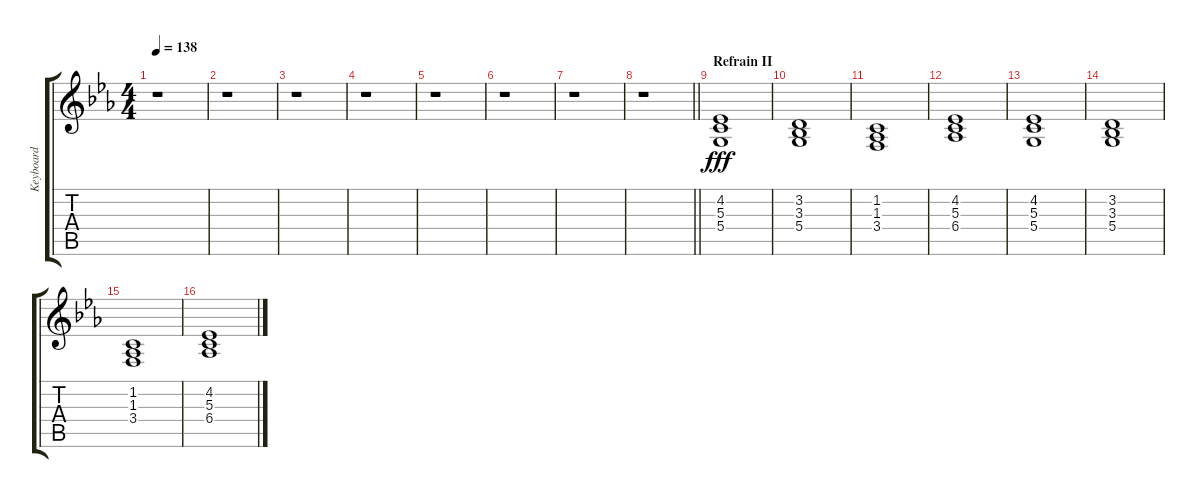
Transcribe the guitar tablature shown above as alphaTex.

\track ("Keyboard" "Keyboard") {instrument synthstrings2}
\staff {score tabs}
\tuning (E4 B3 G3 D3 A2 E2) {hide}
\ts (4 4)
\tempo 138
\clef g2
\ks eb
r.1{dy f} |
r.1 |
r.1 |
r.1 |
r.1 |
r.1 |
r.1 |
\barLineRight lightlight
r.1 |
\section ("" "Refrain II")
(4.2 5.3 5.4).1{dy fff instrument synthstrings1} |
(3.2 3.3 5.4).1 |
(1.2 1.3 3.4).1 |
(4.2 5.3 6.4).1 |
(4.2 5.3 5.4).1 |
(3.2 3.3 5.4).1 |
(1.2 1.3 3.4).1 |
(4.2 5.3 6.4).1
